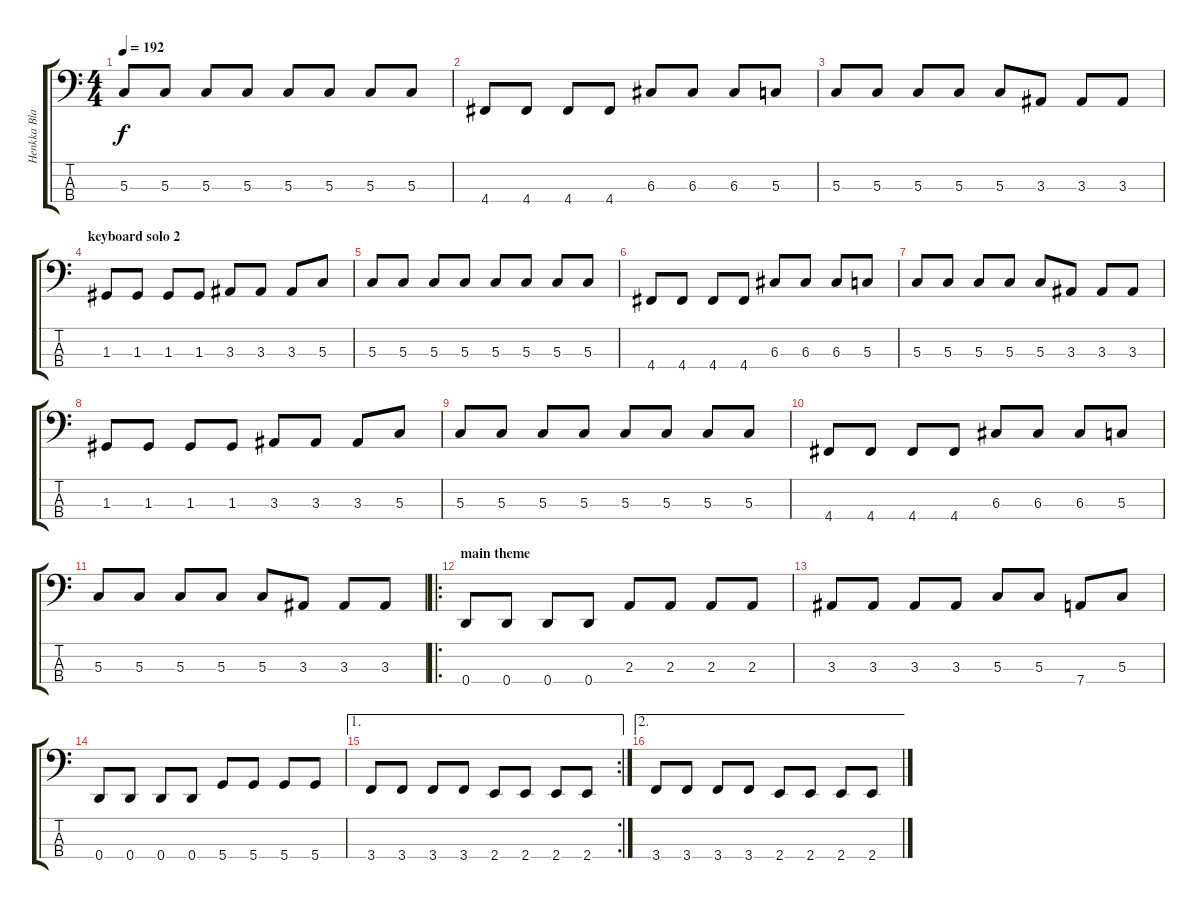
\track ("Henkka Blacksmith" "Henkka Bla") {instrument electricbasspick}
\staff {score tabs}
\tuning (F2 C2 G1 D1) {hide}
\ts (4 4)
\tempo 192
\clef f4
\ks c
5.3.8{dy f} 5.3.8 5.3.8 5.3.8 5.3.8 5.3.8 5.3.8 5.3.8 |
4.4.8 4.4.8 4.4.8 4.4.8 6.3.8 6.3.8 6.3.8 5.3.8 |
5.3.8 5.3.8 5.3.8 5.3.8 5.3.8 3.3.8 3.3.8 3.3.8 |
\section ("" "keyboard solo 2")
1.3.8 1.3.8 1.3.8 1.3.8 3.3.8 3.3.8 3.3.8 5.3.8 |
5.3.8 5.3.8 5.3.8 5.3.8 5.3.8 5.3.8 5.3.8 5.3.8 |
4.4.8 4.4.8 4.4.8 4.4.8 6.3.8 6.3.8 6.3.8 5.3.8 |
5.3.8 5.3.8 5.3.8 5.3.8 5.3.8 3.3.8 3.3.8 3.3.8 |
1.3.8 1.3.8 1.3.8 1.3.8 3.3.8 3.3.8 3.3.8 5.3.8 |
5.3.8 5.3.8 5.3.8 5.3.8 5.3.8 5.3.8 5.3.8 5.3.8 |
4.4.8 4.4.8 4.4.8 4.4.8 6.3.8 6.3.8 6.3.8 5.3.8 |
5.3.8 5.3.8 5.3.8 5.3.8 5.3.8 3.3.8 3.3.8 3.3.8 |
\ro
\section ("" "main theme")
0.4.8 0.4.8 0.4.8 0.4.8 2.3.8 2.3.8 2.3.8 2.3.8 |
3.3.8 3.3.8 3.3.8 3.3.8 5.3.8 5.3.8 7.4.8 5.3.8 |
0.4.8 0.4.8 0.4.8 0.4.8 5.4.8 5.4.8 5.4.8 5.4.8 |
\ae 1
\rc 2
3.4.8 3.4.8 3.4.8 3.4.8 2.4.8 2.4.8 2.4.8 2.4.8 |
\ae 2
3.4.8 3.4.8 3.4.8 3.4.8 2.4.8 2.4.8 2.4.8 2.4.8
